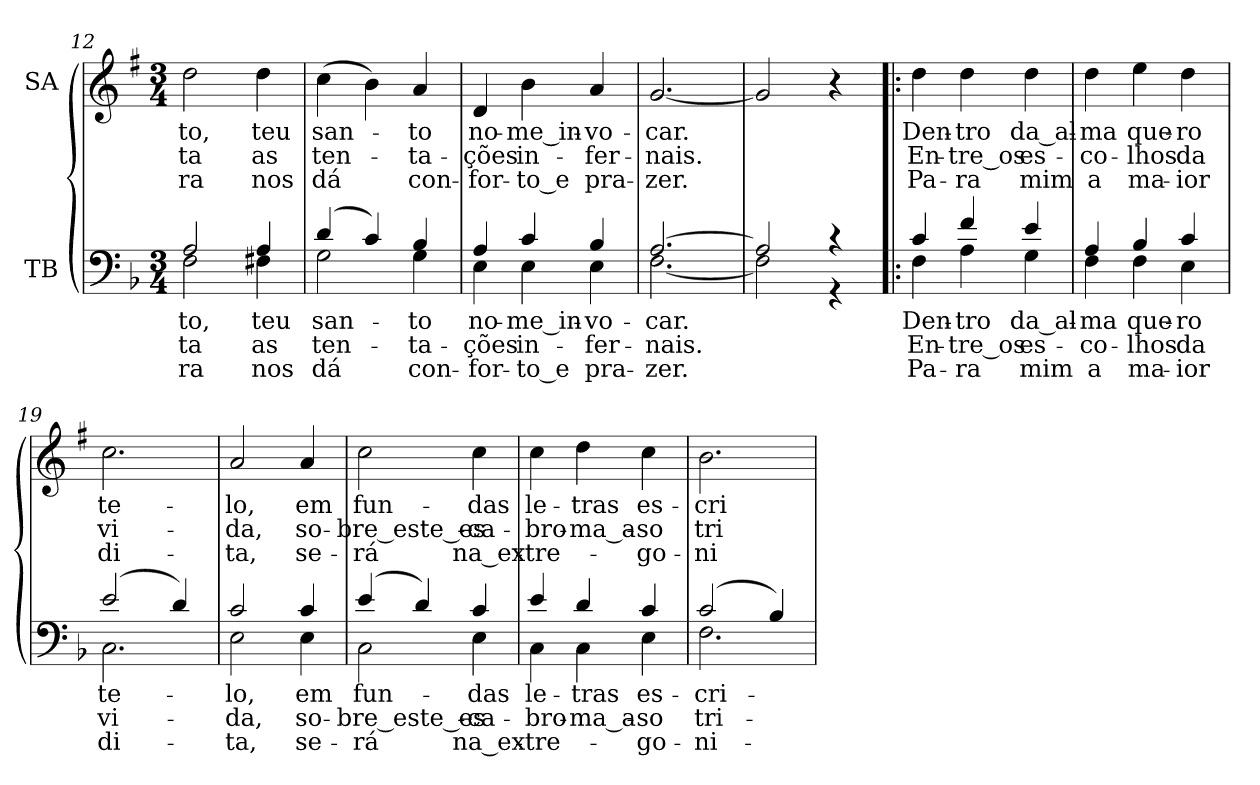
**kern	**text	**text	**text	**kern	**text	**text	**text
*part2	*part2	*part2	*part2	*part1	*part1	*part1	*part1
*staff2	*staff2	*staff2	*staff2	*staff1	*staff1	*staff1	*staff1
*I"TB	*	*	*	*I"SA	*	*	*
*clefF4	*	*	*	*clefG2	*	*	*
*	*	*	*	*ITrd1c2	*	*	*
*k[b-]	*	*	*	*k[b-]	*	*	*
*F:	*	*	*	*F:	*	*	*
*M3/4	*	*	*	*M3/4	*	*	*
=12	=12	=12	=12	=12	=12	=12	=12
!	!LO:LY:b:color=#000000	!LO:LY:b:color=#000000	!LO:LY:b:color=#000000	!	!	!	!
*^	*	*	*	*	*	*	*
!	!	!	!	!	!	!LO:LY:b:color=#000000	!LO:LY:b:color=#000000	!LO:LY:b:color=#000000
2Ai/	2Fi\	-to,	-ta	-ra	2cci\	-to,	-ta	-ra
!	!	!LO:LY:b:color=#000000	!LO:LY:b:color=#000000	!LO:LY:b:color=#000000	!	!	!	!
!	!	!	!	!	!	!LO:LY:b:color=#000000	!LO:LY:b:color=#000000	!LO:LY:b:color=#000000
4Ai/	4F#Xi\	teu	as	nos	4cci\	teu	as	nos
=13	=13	=13	=13	=13	=13	=13	=13	=13
!	!	!LO:LY:b:color=#000000	!LO:LY:b:color=#000000	!LO:LY:b:color=#000000	!	!	!	!
!	!	!	!	!	!	!LO:LY:b:color=#000000	!LO:LY:b:color=#000000	!LO:LY:b:color=#000000
(4di/	2Gi\	san-	ten-	dá	(4b-i\	san-	ten-	dá
4ci/)	.	.	.	.	4ai\)	.	.	.
!	!	!LO:LY:b:color=#000000	!LO:LY:b:color=#000000	!LO:LY:b:color=#000000	!	!	!	!
!	!	!	!	!	!	!LO:LY:b:color=#000000	!LO:LY:b:color=#000000	!LO:LY:b:color=#000000
4B-i/	4Gi\	-to	-ta-	con-	4gi/	-to	-ta-	con-
=14	=14	=14	=14	=14	=14	=14	=14	=14
!	!	!LO:LY:b:color=#000000	!LO:LY:b:color=#000000	!LO:LY:b:color=#000000	!	!	!	!
!	!	!	!	!	!	!LO:LY:b:color=#000000	!LO:LY:b:color=#000000	!LO:LY:b:color=#000000
4Ai/	4Ei\	no-	-ções	-for-	4ci/	no-	-ções	-for-
!	!	!LO:LY:b:color=#000000	!LO:LY:b:color=#000000	!LO:LY:b:color=#000000	!	!	!	!
!	!	!	!	!	!	!LO:LY:b:color=#000000	!LO:LY:b:color=#000000	!LO:LY:b:color=#000000
4ci/	4Ei\	-me_in-	in-	-to_e	4ai\	-me_in-	in-	-to_e
!	!	!LO:LY:b:color=#000000	!LO:LY:b:color=#000000	!LO:LY:b:color=#000000	!	!	!	!
!	!	!	!	!	!	!LO:LY:b:color=#000000	!LO:LY:b:color=#000000	!LO:LY:b:color=#000000
4B-i/	4Ei\	-vo-	-fer-	pra-	4gi/	-vo-	-fer-	pra-
=15	=15	=15	=15	=15	=15	=15	=15	=15
!	!	!LO:LY:b:color=#000000	!LO:LY:b:color=#000000	!LO:LY:b:color=#000000	!	!	!	!
!	!	!	!	!	!	!LO:LY:b:color=#000000	!LO:LY:b:color=#000000	!LO:LY:b:color=#000000
[>2.Ai/	[<2.Fi\	-car.	-nais.	-zer.	[<2.fi/	-car.	-nais.	-zer.
=16	=16	=16	=16	=16	=16	=16	=16	=16
2Ai/]	2Fi\]	.	.	.	2fi/]	.	.	.
4r	4r	.	.	.	4r	.	.	.
=17!|:	=17!|:	=17!|:	=17!|:	=17!|:	=17!|:	=17!|:	=17!|:	=17!|:
!	!	!LO:LY:b:color=#000000	!LO:LY:b:color=#000000	!LO:LY:b:color=#000000	!	!	!	!
!	!	!	!	!	!	!LO:LY:b:color=#000000	!LO:LY:b:color=#000000	!LO:LY:b:color=#000000
4ci/	4Fi\	Den-	En-	Pa-	4cci\	Den-	En-	Pa-
!	!	!LO:LY:b:color=#000000	!LO:LY:b:color=#000000	!LO:LY:b:color=#000000	!	!	!	!
!	!	!	!	!	!	!LO:LY:b:color=#000000	!LO:LY:b:color=#000000	!LO:LY:b:color=#000000
4fi/	4Ai\	-tro	-tre_os	-ra	4cci\	-tro	-tre_os	-ra
!	!	!LO:LY:b:color=#000000	!LO:LY:b:color=#000000	!LO:LY:b:color=#000000	!	!	!	!
!	!	!	!	!	!	!LO:LY:b:color=#000000	!LO:LY:b:color=#000000	!LO:LY:b:color=#000000
4ei/	4Gi\	da_al-	es-	mim	4cci\	da_al-	es-	mim
!!LO:LB:g=z
=18	=18	=18	=18	=18	=18	=18	=18	=18
!	!	!LO:LY:b:color=#000000	!LO:LY:b:color=#000000	!LO:LY:b:color=#000000	!	!	!	!
!	!	!	!	!	!	!LO:LY:b:color=#000000	!LO:LY:b:color=#000000	!LO:LY:b:color=#000000
4Ai/	4Fi\	-ma	-co-	a	4cci\	-ma	-co-	a
!	!	!LO:LY:b:color=#000000	!LO:LY:b:color=#000000	!LO:LY:b:color=#000000	!	!	!	!
!	!	!	!	!	!	!LO:LY:b:color=#000000	!LO:LY:b:color=#000000	!LO:LY:b:color=#000000
4B-i/	4Fi\	que-	-lhos	ma-	4ddi\	que-	-lhos	ma-
!	!	!LO:LY:b:color=#000000	!LO:LY:b:color=#000000	!LO:LY:b:color=#000000	!	!	!	!
!	!	!	!	!	!	!LO:LY:b:color=#000000	!LO:LY:b:color=#000000	!LO:LY:b:color=#000000
4ci/	4Ei\	-ro	da	-ior	4cci\	-ro	da	-ior
=19	=19	=19	=19	=19	=19	=19	=19	=19
!	!	!LO:LY:b:color=#000000	!LO:LY:b:color=#000000	!LO:LY:b:color=#000000	!	!	!	!
!	!	!	!	!	!	!LO:LY:b:color=#000000	!LO:LY:b:color=#000000	!LO:LY:b:color=#000000
(2ei/	2.Ci\	te-	vi-	di-	2.b-i\	te-	vi-	di-
4di/)	.	.	.	.	.	.	.	.
=20	=20	=20	=20	=20	=20	=20	=20	=20
!	!	!LO:LY:b:color=#000000	!LO:LY:b:color=#000000	!LO:LY:b:color=#000000	!	!	!	!
!	!	!	!	!	!	!LO:LY:b:color=#000000	!LO:LY:b:color=#000000	!LO:LY:b:color=#000000
2ci/	2Ei\	-lo,	-da,	-ta,	2gi/	-lo,	-da,	-ta,
!	!	!LO:LY:b:color=#000000	!LO:LY:b:color=#000000	!LO:LY:b:color=#000000	!	!	!	!
!	!	!	!	!	!	!LO:LY:b:color=#000000	!LO:LY:b:color=#000000	!LO:LY:b:color=#000000
4ci/	4Ei\	em	so-	se-	4gi/	em	so-	se-
=21	=21	=21	=21	=21	=21	=21	=21	=21
!	!	!LO:LY:b:color=#000000	!LO:LY:b:color=#000000	!LO:LY:b:color=#000000	!	!	!	!
!	!	!	!	!	!	!LO:LY:b:color=#000000	!LO:LY:b:color=#000000	!LO:LY:b:color=#000000
(4ei/	2Ci\	fun-	-bre_este_es-	-rá	2b-i\	fun-	-bre_este_es-	-rá
4di/)	.	.	.	.	.	.	.	.
!	!	!LO:LY:b:color=#000000	!LO:LY:b:color=#000000	!LO:LY:b:color=#000000	!	!	!	!
!	!	!	!	!	!	!LO:LY:b:color=#000000	!LO:LY:b:color=#000000	!LO:LY:b:color=#000000
4ci/	4Ei\	-das	-ca-	na_ex-	4b-i\	-das	-ca-	na_ex-
=22	=22	=22	=22	=22	=22	=22	=22	=22
!	!	!LO:LY:b:color=#000000	!LO:LY:b:color=#000000	!LO:LY:b:color=#000000	!	!	!	!
!	!	!	!	!	!	!LO:LY:b:color=#000000	!LO:LY:b:color=#000000	!LO:LY:b:color=#000000
4ei/	4Ci\	le-	-bro-	-tre-	4b-i\	le-	-bro-	-tre-
!	!	!LO:LY:b:color=#000000	!LO:LY:b:color=#000000	!	!	!	!	!
!	!	!	!	!	!	!LO:LY:b:color=#000000	!LO:LY:b:color=#000000	!
4di/	4Ci\	-tras	-ma_a-	.	4cci\	-tras	-ma_a-	.
!	!	!LO:LY:b:color=#000000	!LO:LY:b:color=#000000	!LO:LY:b:color=#000000	!	!	!	!
!	!	!	!	!	!	!LO:LY:b:color=#000000	!LO:LY:b:color=#000000	!LO:LY:b:color=#000000
4ci/	4Ei\	es-	-so	-go-	4b-i\	es-	-so	-go-
=23	=23	=23	=23	=23	=23	=23	=23	=23
!	!	!LO:LY:b:color=#000000	!LO:LY:b:color=#000000	!LO:LY:b:color=#000000	!	!	!	!
!	!	!	!	!	!	!LO:LY:b:color=#000000	!LO:LY:b:color=#000000	!LO:LY:b:color=#000000
(2ci/	2.Fi\	-cri-	tri-	-ni-	2.ai\	-cri-	tri-	-ni-
4B-i/)	.	.	.	.	.	.	.	.
*v	*v	*	*	*	*	*	*	*
=	=	=	=	=	=	=	=
*-	*-	*-	*-	*-	*-	*-	*-
